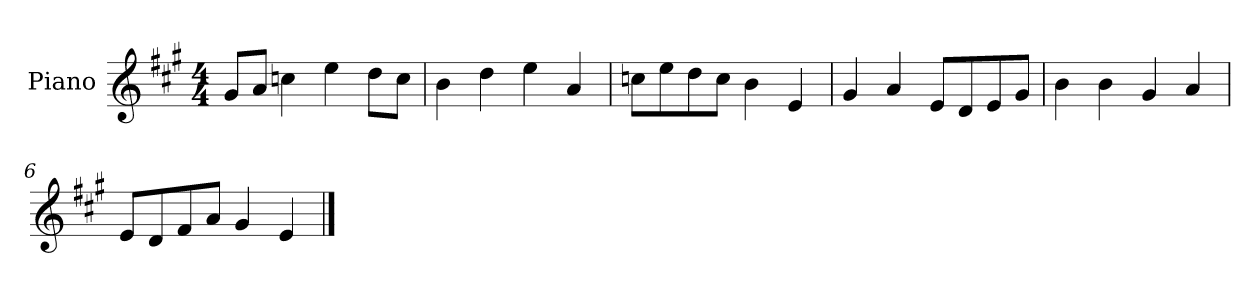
**kern
*part1
*staff1
*I"Piano
*I'P-no
*clefG2
*k[f#c#g#]
*M4/4
*MM90
=1
8g#/L
8a/J
4ccn\
4ee\
8dd\L
8cc\J
=2
4b\
4dd\
4ee\
4a/
=3
8ccn\L
8ee\
8dd\
8cc\J
4b\
4e/
=4
4g#/
4a/
8e/L
8d/
8e/
8g#/J
=5
4b\
4b\
4g#/
4a/
=6
8e/L
8d/
8f#/
8a/J
4g#/
4e/
==
*-
